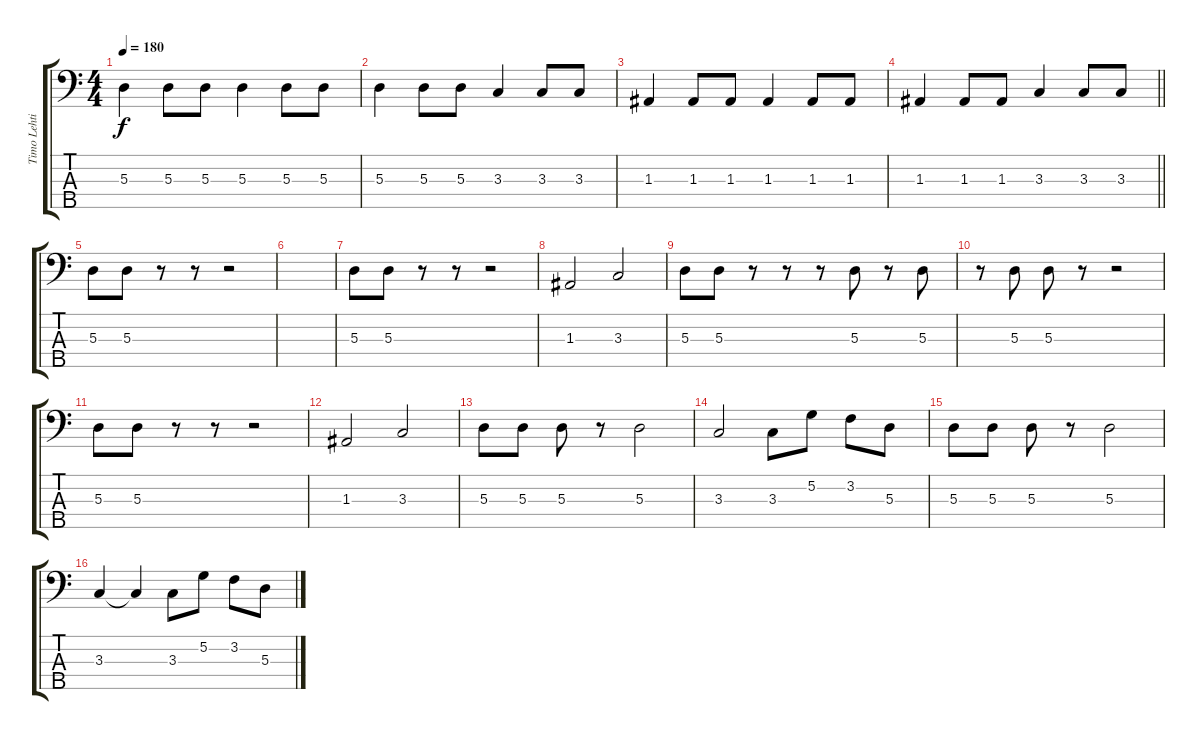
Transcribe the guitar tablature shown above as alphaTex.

\track ("Timo Lehtinen - Bass" "Timo Lehti") {instrument electricbassfinger}
\staff {score tabs}
\tuning (G2 D2 A1 E1 B0) {hide}
\ts (4 4)
\tempo 180
\clef f4
\ks c
5.3.4{dy f} 5.3.8 5.3.8 5.3.4 5.3.8 5.3.8 |
5.3.4 5.3.8 5.3.8 3.3.4 3.3.8 3.3.8 |
1.3.4 1.3.8 1.3.8 1.3.4 1.3.8 1.3.8 |
\barLineRight lightlight
1.3.4 1.3.8 1.3.8 3.3.4 3.3.8 3.3.8 |
\section ("" "")
5.3.8 5.3.8 r.8 r.8 r.2 |
|
5.3.8 5.3.8 r.8 r.8 r.2 |
1.3.2 3.3.2 |
5.3.8 5.3.8 r.8 r.8 r.8 5.3.8 r.8 5.3.8 |
r.8 5.3.8 5.3.8 r.8 r.2 |
5.3.8 5.3.8 r.8 r.8 r.2 |
1.3.2 3.3.2 |
5.3.8 5.3.8 5.3.8 r.8 5.3.2 |
3.3.2 3.3.8 5.2.8 3.2.8 5.3.8 |
5.3.8 5.3.8 5.3.8 r.8 5.3.2 |
3.3.4 3.3{t}.4 3.3.8 5.2.8 3.2.8 5.3.8
